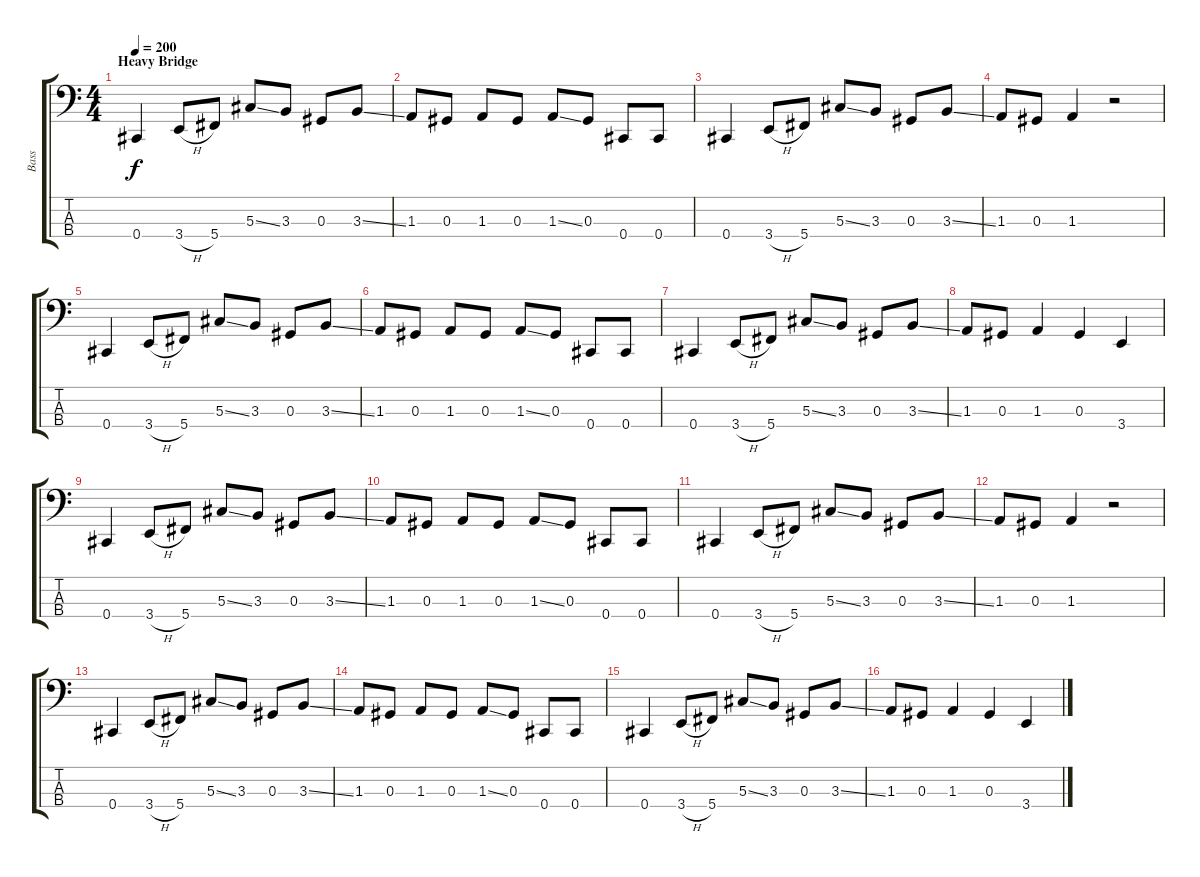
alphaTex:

\track ("Bass" "Bass") {instrument electricbasspick}
\staff {score tabs}
\tuning (Gb2 Db2 Ab1 Db1) {hide}
\ts (4 4)
\section ("" "Heavy Bridge")
\tempo 200
\clef f4
\ks c
0.4.4{dy f} 3.4{h}.8 5.4.8 5.3{ss}.8 3.3.8 0.3.8 3.3{ss}.8 |
1.3.8 0.3.8 1.3.8 0.3.8 1.3{ss}.8 0.3.8 0.4.8 0.4.8 |
0.4.4 3.4{h}.8 5.4.8 5.3{ss}.8 3.3.8 0.3.8 3.3{ss}.8 |
1.3.8 0.3.8 1.3.4 r.2 |
0.4.4 3.4{h}.8 5.4.8 5.3{ss}.8 3.3.8 0.3.8 3.3{ss}.8 |
1.3.8 0.3.8 1.3.8 0.3.8 1.3{ss}.8 0.3.8 0.4.8 0.4.8 |
0.4.4 3.4{h}.8 5.4.8 5.3{ss}.8 3.3.8 0.3.8 3.3{ss}.8 |
1.3.8 0.3.8 1.3.4 0.3.4 3.4.4 |
0.4.4 3.4{h}.8 5.4.8 5.3{ss}.8 3.3.8 0.3.8 3.3{ss}.8 |
1.3.8 0.3.8 1.3.8 0.3.8 1.3{ss}.8 0.3.8 0.4.8 0.4.8 |
0.4.4 3.4{h}.8 5.4.8 5.3{ss}.8 3.3.8 0.3.8 3.3{ss}.8 |
1.3.8 0.3.8 1.3.4 r.2 |
0.4.4 3.4{h}.8 5.4.8 5.3{ss}.8 3.3.8 0.3.8 3.3{ss}.8 |
1.3.8 0.3.8 1.3.8 0.3.8 1.3{ss}.8 0.3.8 0.4.8 0.4.8 |
0.4.4 3.4{h}.8 5.4.8 5.3{ss}.8 3.3.8 0.3.8 3.3{ss}.8 |
1.3.8 0.3.8 1.3.4 0.3.4 3.4.4
